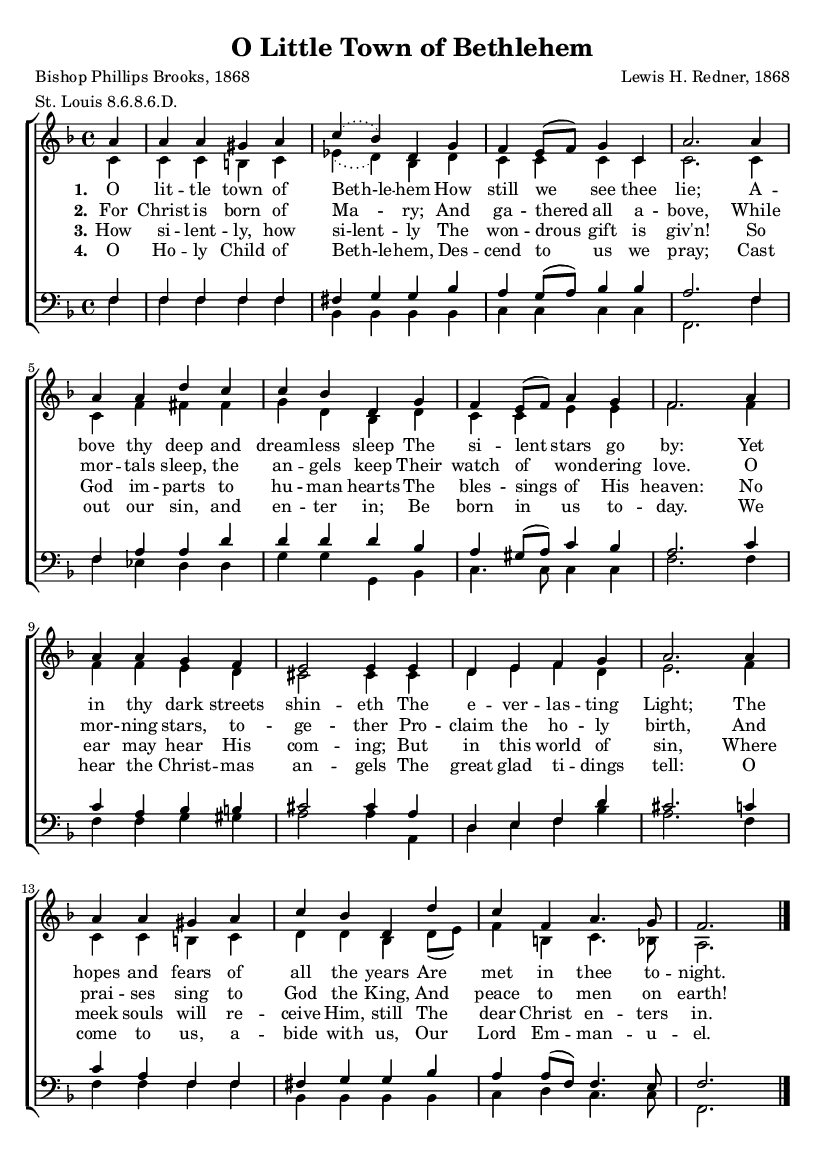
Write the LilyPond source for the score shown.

\header {
  filename = "o_little_town.ly"
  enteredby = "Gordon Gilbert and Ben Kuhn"
  composer = "Lewis H. Redner, 1868"
  poet = "Bishop Phillips Brooks, 1868"
  date=""
  title = "O Little Town of Bethlehem"
  toc_as = "O Little Town of Bethlehem (Lewis H. Redner)"
  % index_as = "O Little Town of Bethlehem!Redner"
  metre = "St. Louis 8.6.8.6.D."
  meter = \metre
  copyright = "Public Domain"
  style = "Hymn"
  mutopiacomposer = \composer
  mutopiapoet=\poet
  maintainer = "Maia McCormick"
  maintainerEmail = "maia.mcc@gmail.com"
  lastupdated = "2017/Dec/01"
}

\version "2.14.2"

\include "header.ly"
global= {
  \time 4/4
  \key g \major
  \partial 4
}

sop = \context Voice = "sop"    {
  \voiceOne
  \slurDotted
  b'4 | b' b' ais' b' | d''( c'') e' a' |
  \slurSolid
  g' fis'8( g') a'4 d' | b'2. b'4 |
  b' b' e'' d'' | d'' c'' e' a' |
  g' fis'8( g') b'4 a' | g'2. b'4 |
  b' b' a' g' | fis'2 fis'4 fis'4 |
  e' fis' g' a' | b'2. b'4 |
  b' b' ais' b' | d'' c'' e' e'' |
  d'' g' b'4. a'8 g'2. \bar "|."

}

alto=\context Voice = "alto"   {
  \voiceTwo
  \slurDotted
  d'4 | d' d' cis' d' | f'( e') c' e' |
  \slurSolid
  d' d' d' d' | d'2. d'4 |
  d' g' gis' gis' | a' e' c' e' |
  d' d' fis' fis' | g'2. g'4 |
  g' g' fis' e' | dis'2 dis'4 dis' |
  e' fis' g' e' | fis'2. g'4 |
  d' d' cis' d' | e' e' c' e'8( fis') |
  g'4 cis' d'4. c'8 | b2.
}

tenor = \context Voice = "tenor"   {
  \voiceOne
  g4 g g g g gis a a
  c' b a8( b) c'4 c' b2.
  g4 g b b e' e' e' e'
  c' b ais8( b) d'4 c' b2.
  d'4 d' b c' cis' dis'2 dis'4
  b e fis g e' dis'2.
  d'4 d' b g g gis a a
  c' b b8( g) g4. fis8 g2.
}

bass = \context Voice = "bass"   {
  \voiceTwo
  g4 g g g g c c c
  c d d d d g,2.
  g4 g f e e a a a,
  c d4. d8 d4 d g2.
  g4 g g a ais b2 b4
  b, e fis g c' b2.
  g4 g g g g c c c
  c d e d4. d8 g,2.
}
accomp=\chordmode {

}



stanzaa = \lyricmode {
  O lit -- tle town of Beth-le -- hem
  How still we see thee lie;
  A -- bove thy deep and dream -- less sleep
  The si -- lent stars go by:
  Yet in thy dark streets shin -- eth
  The e -- ver -- las -- ting Light;
  The hopes and fears of all the years
  Are met in thee to -- night.
}

stanzab = \lyricmode {
  For Christ is born of Ma --  ry;
  And ga -- thered all a -- bove,
  While mor -- tals sleep, the an -- gels keep
  Their watch of won -- dering love.
  O mor -- ning stars, to -- ge -- ther
  Pro -- claim the ho -- ly birth,
  And prai -- ses sing to God the King,
  And peace to men on earth!
}

stanzac = \lyricmode {
  How si -- lent -- ly, how si-lent -- ly
  The won -- drous gift is giv'n!
  So God im -- parts to hu -- man hearts
  The bles -- sings of His heaven:
  No ear may hear His com -- ing;
  But in this world of sin,
  Where meek souls will re -- ceive Him, still
  The dear Christ en -- ters in.
}

stanzad = \lyricmode {
  O Ho -- ly Child of Beth-le -- hem,
  Des -- cend to us we pray;
  Cast out our sin, and en -- ter in;
  Be born in us to -- day.
  We hear the Christ -- mas an -- gels
  The great glad ti -- dings tell:
  O come to us, a -- bide with us,
  Our Lord Em -- man -- u -- el.
}
stanzae = \lyricmode {

}
stanzaf = \lyricmode {

}

\score {
  \transpose g f
  \context ChoirStaff <<
    \context ChordNames \accomp
    \unset ChoirStaff.melismaBusyProperties
    \context Staff ="upper"  { \clef "G" <<
      \global
      \sop
      \alto
    >>}

    \lyricsto "sop" \context Lyrics = "stanza-1" {
      \set stanza = "1."
      \stanzaa }
    \lyricsto "sop" \context Lyrics = "stanza-2" {
      \set stanza = "2."
      \stanzab }
    \lyricsto "sop" \context Lyrics = "stanza-3" {
      \set stanza = "3."
      \stanzac }
    \lyricsto "sop" \context Lyrics = "stanza-4" {
      \set stanza = "4."
      \stanzad }
    \context Staff = "lower"  { \clef "F"<<
      \global
      \tenor
      \bass
    >>}
  >>
}

